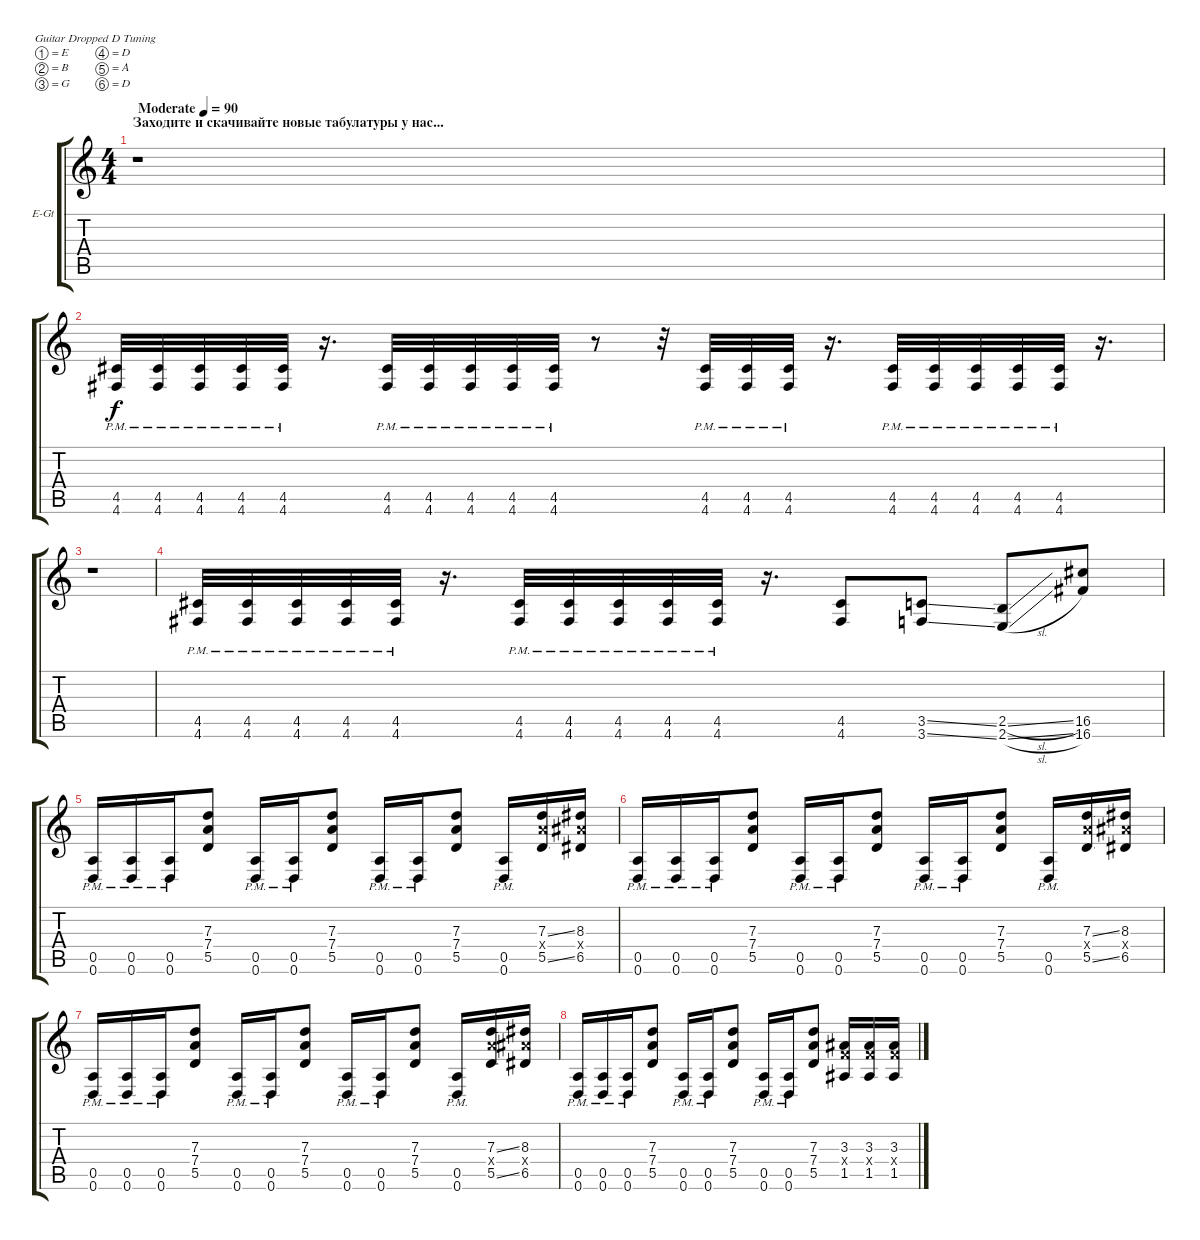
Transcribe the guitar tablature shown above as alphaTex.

\bracketExtendMode groupsimilarinstruments
\firstSystemTrackNameOrientation horizontal
\otherSystemsTrackNameOrientation horizontal
\track ("Гитара 1" "E-Gt") {instrument overdrivenguitar}
\staff {score tabs}
\tuning (E4 B3 G3 D3 A2 D2)
\ts (4 4)
\beaming (8 2 2 2 2)
\section ("" "Заходите и скачивайте новые табулатуры у нас...")
\tempo (90 "Moderate")
\clef g2
\ks c
r.1{dy f instrument overdrivenguitar} |
(4.5{pm} 4.6{pm}).32 (4.5{pm} 4.6{pm}).32 (4.5{pm} 4.6{pm}).32 (4.5{pm} 4.6{pm}).32 (4.5{pm} 4.6{pm}).32 r.16{d} (4.5{pm} 4.6{pm}).32 (4.5{pm} 4.6{pm}).32 (4.5{pm} 4.6{pm}).32 (4.5{pm} 4.6{pm}).32 (4.5{pm} 4.6{pm}).32 r.8 r.32 (4.5{pm} 4.6{pm}).32 (4.5{pm} 4.6{pm}).32 (4.5{pm} 4.6{pm}).32 r.16{d} (4.5{pm} 4.6{pm}).32 (4.5{pm} 4.6{pm}).32 (4.5{pm} 4.6{pm}).32 (4.5{pm} 4.6{pm}).32 (4.5{pm} 4.6{pm}).32 r.16{d} |
r.1 |
(4.5{pm} 4.6{pm}).32 (4.5{pm} 4.6{pm}).32 (4.5{pm} 4.6{pm}).32 (4.5{pm} 4.6{pm}).32 (4.5{pm} 4.6{pm}).32 r.16{d} (4.5{pm} 4.6{pm}).32 (4.5{pm} 4.6{pm}).32 (4.5{pm} 4.6{pm}).32 (4.5{pm} 4.6{pm}).32 (4.5{pm} 4.6{pm}).32 r.16{d} (4.5 4.6).8 (3.5{ss} 3.6{ss}).8 (2.5{sl} 2.6{sl}).8 (16.5 16.6).8 |
(0.5{pm} 0.6{pm}).16 (0.5{pm} 0.6{pm}).16 (0.5{pm} 0.6{pm}).16 (7.3 7.4 5.5).8 (0.5{pm} 0.6{pm}).16 (0.5{pm} 0.6{pm}).16 (7.3 7.4 5.5).8 (0.5{pm} 0.6{pm}).16 (0.5{pm} 0.6{pm}).16 (7.3 7.4 5.5).8 (0.5{pm} 0.6{pm}).16 (7.3{ss} 7.4{x} 5.5{ss}).16 (8.3 8.4{x} 6.5).16 |
(0.5{pm} 0.6{pm}).16 (0.5{pm} 0.6{pm}).16 (0.5{pm} 0.6{pm}).16 (7.3 7.4 5.5).8 (0.5{pm} 0.6{pm}).16 (0.5{pm} 0.6{pm}).16 (7.3 7.4 5.5).8 (0.5{pm} 0.6{pm}).16 (0.5{pm} 0.6{pm}).16 (7.3 7.4 5.5).8 (0.5{pm} 0.6{pm}).16 (7.3{ss} 7.4{x} 5.5{ss}).16 (8.3 8.4{x} 6.5).16 |
(0.5{pm} 0.6{pm}).16 (0.5{pm} 0.6{pm}).16 (0.5{pm} 0.6{pm}).16 (7.3 7.4 5.5).8 (0.5{pm} 0.6{pm}).16 (0.5{pm} 0.6{pm}).16 (7.3 7.4 5.5).8 (0.5{pm} 0.6{pm}).16 (0.5{pm} 0.6{pm}).16 (7.3 7.4 5.5).8 (0.5{pm} 0.6{pm}).16 (7.3{ss} 7.4{x} 5.5{ss}).16 (8.3 8.4{x} 6.5).16 |
(0.5{pm} 0.6{pm}).16 (0.5{pm} 0.6{pm}).16 (0.5{pm} 0.6{pm}).16 (7.3 7.4 5.5).8 (0.5{pm} 0.6{pm}).16 (0.5{pm} 0.6{pm}).16 (7.3 7.4 5.5).8 (0.5{pm} 0.6{pm}).16 (0.5{pm} 0.6{pm}).16 (7.3 7.4 5.5).8 (3.3 3.4{x} 1.5).16 (3.3 3.4{x} 1.5).16 (3.3 3.4{x} 1.5).16
